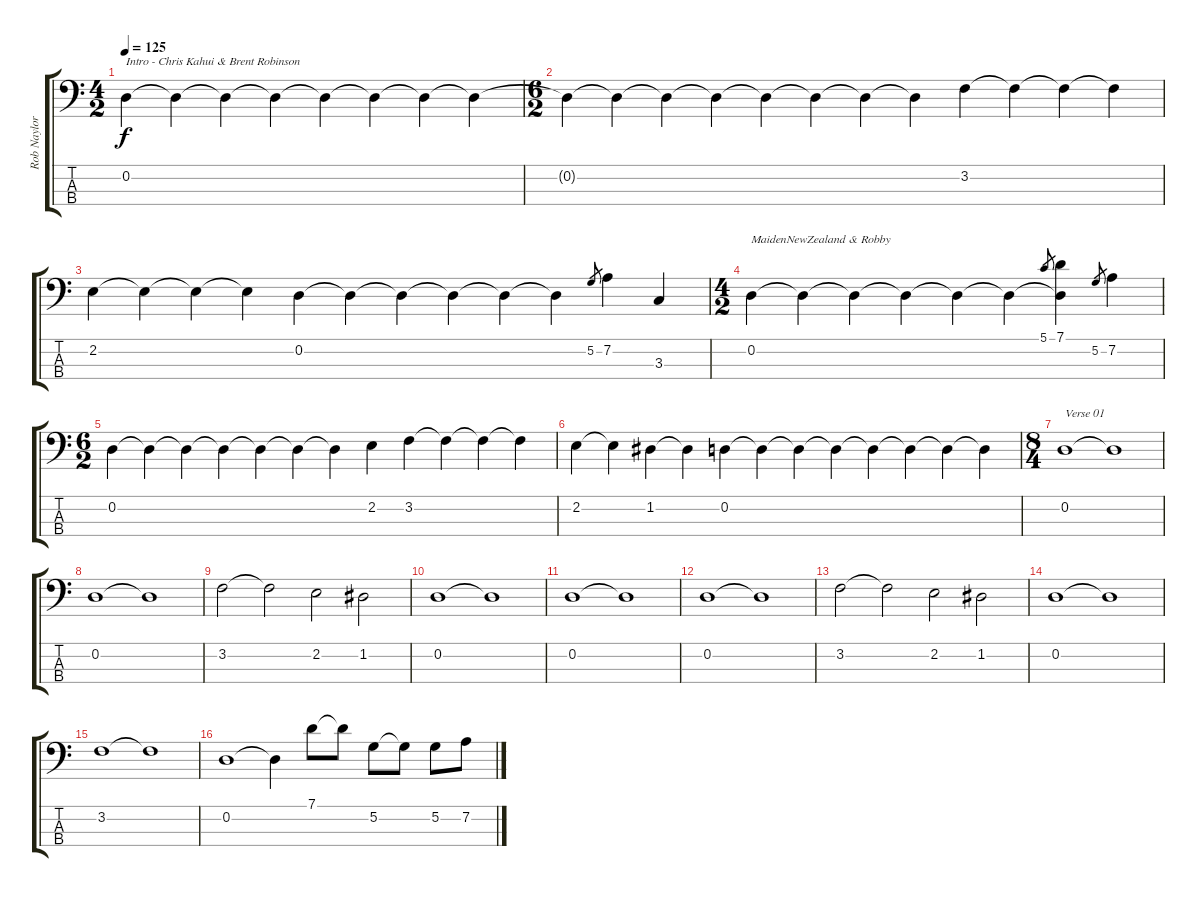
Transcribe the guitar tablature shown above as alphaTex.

\track ("Rob Naylor" "Rob Naylor") {instrument electricbasspick}
\staff {score tabs}
\tuning (G2 D2 A1 D1) {hide}
\ts (4 2)
\tempo 125
\clef f4
\ks c
0.2.4{txt "Intro - Chris Kahui & Brent Robinson" dy f instrument electricbasspick} 0.2{t}.4 0.2{t}.4 0.2{t}.4 0.2{t}.4 0.2{t}.4 0.2{t}.4 0.2{t}.4 |
\ts (6 2)
0.2{t}.4 0.2{t}.4 0.2{t}.4 0.2{t}.4 0.2{t}.4 0.2{t}.4 0.2{t}.4 0.2{t}.4 3.2.4 3.2{t}.4 3.2{t}.4 3.2{t}.4 |
2.2.4 2.2{t}.4 2.2{t}.4 2.2{t}.4 0.2.4 0.2{t}.4 0.2{t}.4 0.2{t}.4 0.2{t}.4 0.2{t}.4 5.2.8{gr} 7.2.4 3.3.4 |
\ts (4 2)
0.2.4{txt "MaidenNewZealand & Robby"} 0.2{t}.4 0.2{t}.4 0.2{t}.4 0.2{t}.4 0.2{t}.4 5.1.8{gr} (7.1 0.2{t}).4 5.2.8{gr} 7.2.4 |
\ts (6 2)
0.2.4 0.2{t}.4 0.2{t}.4 0.2{t}.4 0.2{t}.4 0.2{t}.4 0.2{t}.4 2.2.4 3.2.4 3.2{t}.4 3.2{t}.4 3.2{t}.4 |
2.2.4 2.2{t}.4 1.2.4 1.2{t}.4 0.2.4 0.2{t}.4 0.2{t}.4 0.2{t}.4 0.2{t}.4 0.2{t}.4 0.2{t}.4 0.2{t}.4 |
\ts (8 4)
0.2.1{txt "Verse 01"} 0.2{t}.1 |
0.2.1 0.2{t}.1 |
3.2.2 3.2{t}.2 2.2.2 1.2.2 |
0.2.1 0.2{t}.1 |
0.2.1 0.2{t}.1 |
0.2.1 0.2{t}.1 |
3.2.2 3.2{t}.2 2.2.2 1.2.2 |
0.2.1 0.2{t}.1 |
3.2.1 3.2{t}.1 |
0.2.1 0.2{t}.4 7.1.8 7.1{t}.8 5.2.8 5.2{t}.8 5.2.8 7.2.8
